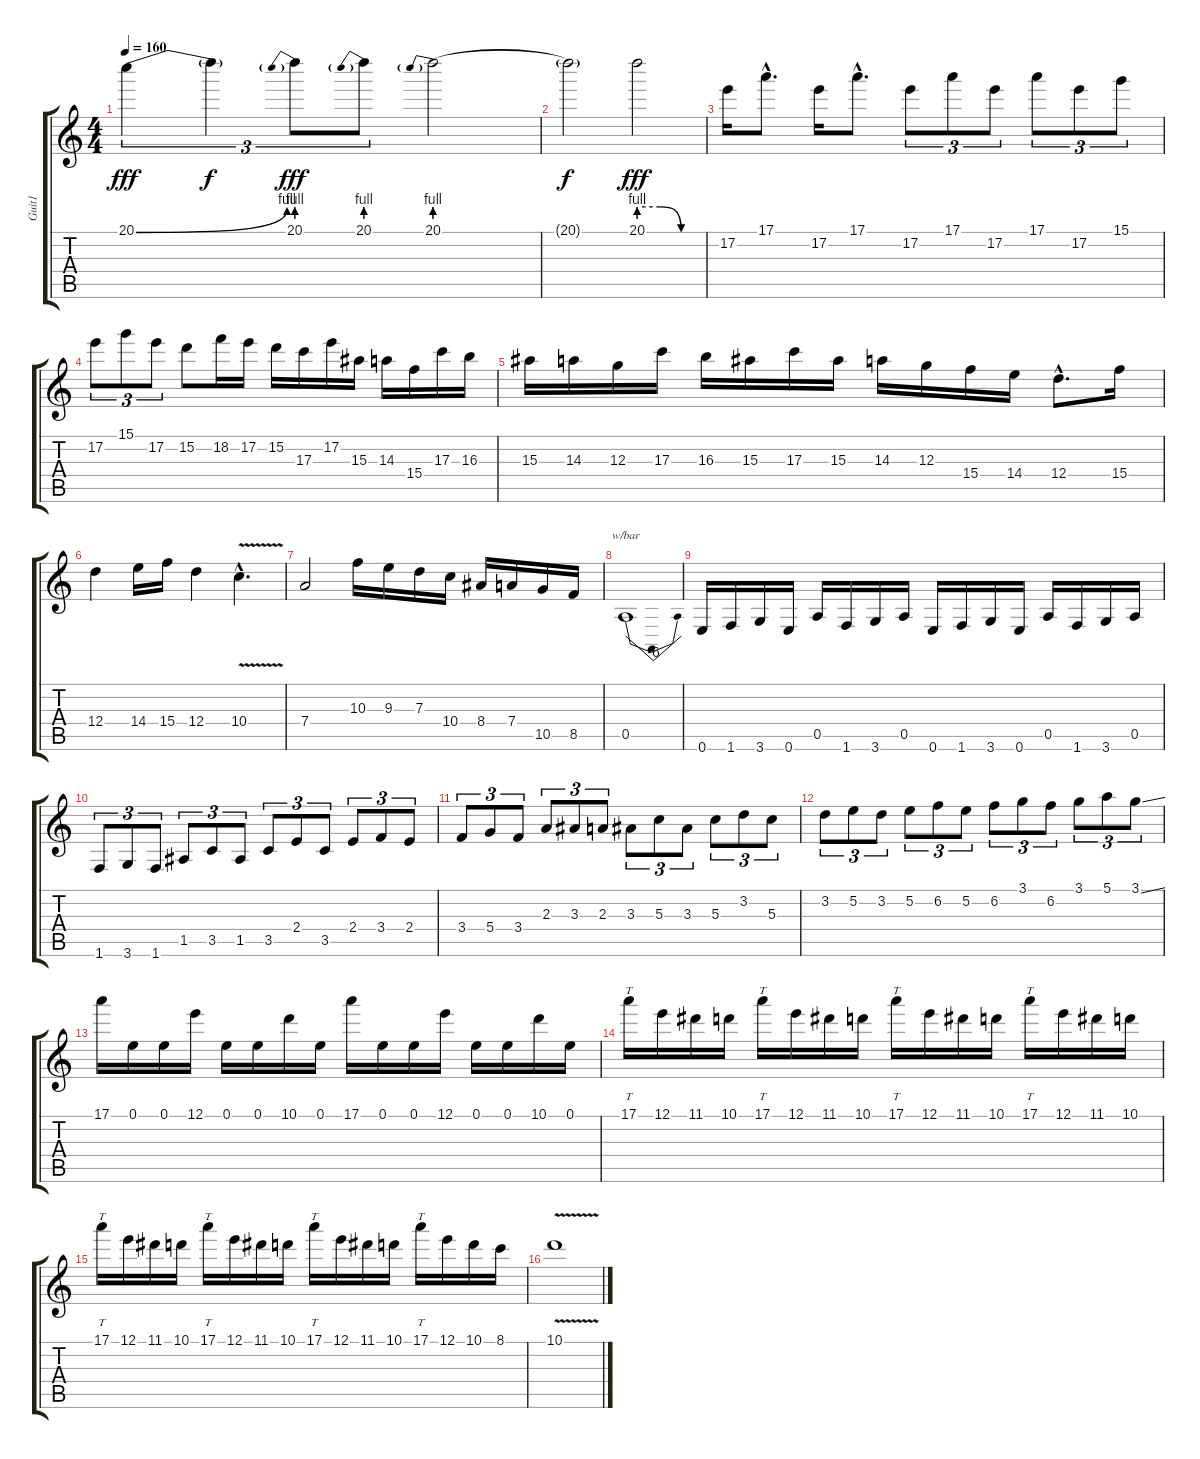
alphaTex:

\track ("Guit1" "Guit1") {instrument overdrivenguitar}
\staff {score tabs}
\tuning (E4 B3 G3 D3 A2 E2) {hide}
\ts (4 4)
\tempo 160
\clef g2
\ks c
20.1{be (bend 0 0 60 4)}.4{tu (3 2) dy fff} 20.1{t}.4{tu (3 2) dy f} 20.1{be (prebend 0 4 60 4)}.8{tu (3 2) dy fff} 20.1{be (prebend 0 4 60 4)}.8{tu (3 2)} 20.1{be (prebend 0 4 60 4)}.2 |
20.1{t}.2{dy f} 20.1{be (custom 0 4 20 4 40 0 60 0)}.2{dy fff} |
17.2.16 17.1{hac}.8{d} 17.2.16 17.1{hac}.8{d} 17.2.8{tu (3 2)} 17.1.8{tu (3 2)} 17.2.8{tu (3 2)} 17.1.8{tu (3 2)} 17.2.8{tu (3 2)} 15.1.8{tu (3 2)} |
17.2.8{tu (3 2)} 15.1.8{tu (3 2)} 17.2.8{tu (3 2)} 15.2.8 18.2.16 17.2.16 15.2.16 17.3.16 17.2.16 15.3.16 14.3.16 15.4.16 17.3.16 16.3.16 |
15.3.16 14.3.16 12.3.16 17.3.16 16.3.16 15.3.16 17.3.16 15.3.16 14.3.16 12.3.16 15.4.16 14.4.16 12.4{hac}.8{d} 15.4.16 |
12.4.4 14.4.16 15.4.16 12.4.4 10.4{v hac}.4{d} |
7.4.2 10.3.16 9.3.16 7.3.16 10.4.16 8.4.16 7.4.16 10.5.16 8.5.16 |
0.5.1{tbe (dip default 0 0 30 -24 60 0)} |
0.6.16 1.6.16 3.6.16 0.6.16 0.5.16 1.6.16 3.6.16 0.5.16 0.6.16 1.6.16 3.6.16 0.6.16 0.5.16 1.6.16 3.6.16 0.5.16 |
1.6.8{tu (3 2)} 3.6.8{tu (3 2)} 1.6.8{tu (3 2)} 1.5.8{tu (3 2)} 3.5.8{tu (3 2)} 1.5.8{tu (3 2)} 3.5.8{tu (3 2)} 2.4.8{tu (3 2)} 3.5.8{tu (3 2)} 2.4.8{tu (3 2)} 3.4.8{tu (3 2)} 2.4.8{tu (3 2)} |
3.4.8{tu (3 2)} 5.4.8{tu (3 2)} 3.4.8{tu (3 2)} 2.3.8{tu (3 2)} 3.3.8{tu (3 2)} 2.3.8{tu (3 2)} 3.3.8{tu (3 2)} 5.3.8{tu (3 2)} 3.3.8{tu (3 2)} 5.3.8{tu (3 2)} 3.2.8{tu (3 2)} 5.3.8{tu (3 2)} |
3.2.8{tu (3 2)} 5.2.8{tu (3 2)} 3.2.8{tu (3 2)} 5.2.8{tu (3 2)} 6.2.8{tu (3 2)} 5.2.8{tu (3 2)} 6.2.8{tu (3 2)} 3.1.8{tu (3 2)} 6.2.8{tu (3 2)} 3.1.8{tu (3 2)} 5.1.8{tu (3 2)} 3.1{ss}.8{tu (3 2)} |
17.1.16 0.1.16 0.1.16 12.1.16 0.1.16 0.1.16 10.1.16 0.1.16 17.1.16 0.1.16 0.1.16 12.1.16 0.1.16 0.1.16 10.1.16 0.1.16 |
17.1.16{tt} 12.1.16 11.1.16 10.1.16 17.1.16{tt} 12.1.16 11.1.16 10.1.16 17.1.16{tt} 12.1.16 11.1.16 10.1.16 17.1.16{tt} 12.1.16 11.1.16 10.1.16 |
17.1.16{tt} 12.1.16 11.1.16 10.1.16 17.1.16{tt} 12.1.16 11.1.16 10.1.16 17.1.16{tt} 12.1.16 11.1.16 10.1.16 17.1.16{tt} 12.1.16 10.1.16 8.1.16 |
10.1{v}.1
